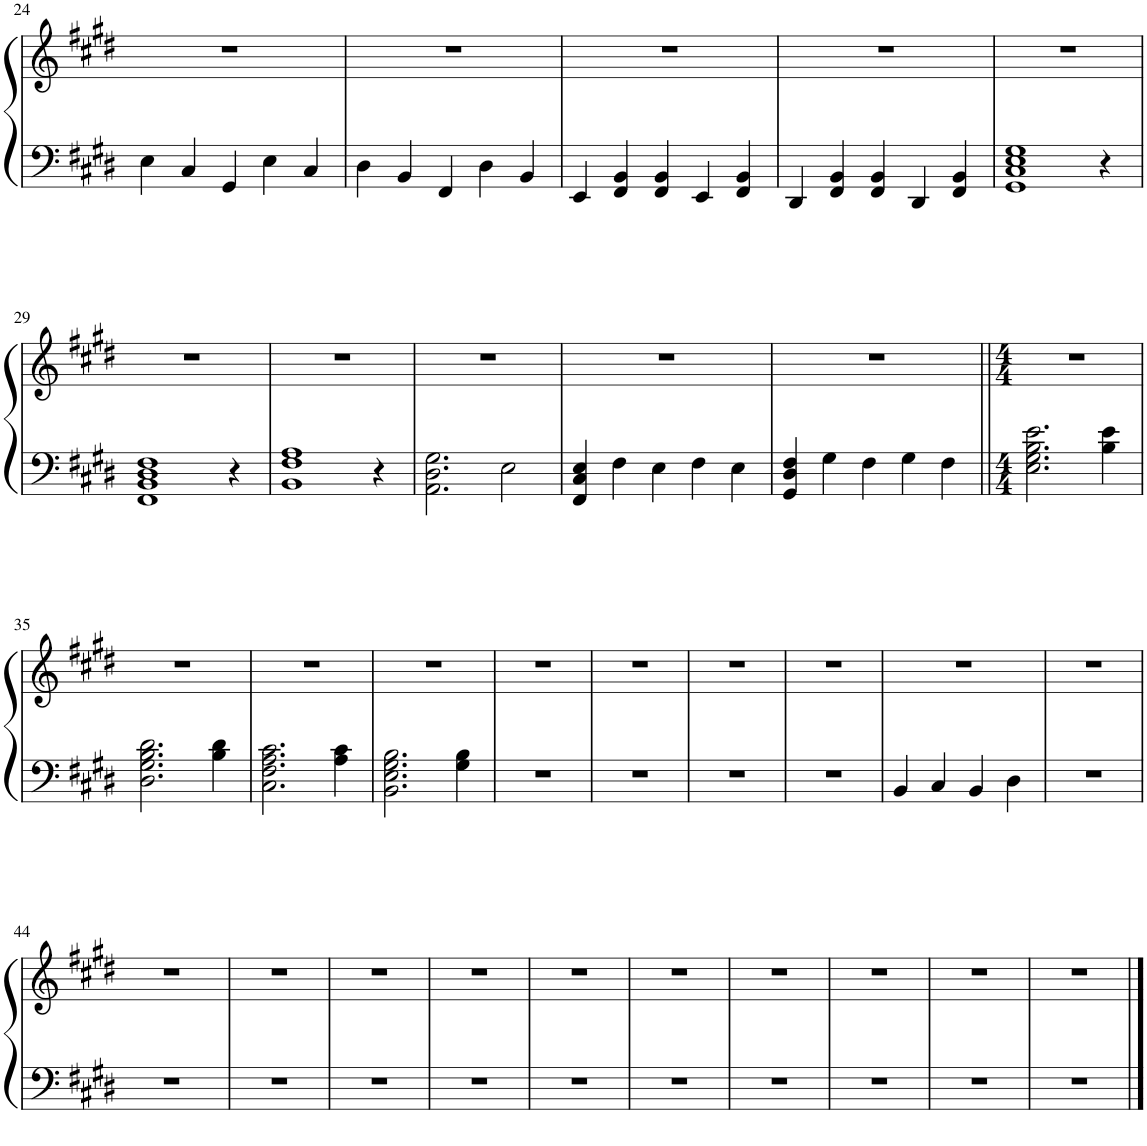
**kern	**kern
*part1	*part1
*staff2	*staff1
*I"Piano	*
*I'Pno.	*
!!LO:PB:g=z
*clefF4	*clefG2
*k[f#c#g#d#]	*k[f#c#g#d#]
*M5/4	*M5/4
=24	=24
4E\	4%5r
4C#/	.
4GG#/	.
4E\	.
4C#/	.
=25	=25
4D#\	4%5r
4BB/	.
4FF#/	.
4D#\	.
4BB/	.
=26	=26
4EE/	4%5r
4FF#/ 4BB/	.
4FF#/ 4BB/	.
4EE/	.
4FF#/ 4BB/	.
=27	=27
4DD#/	4%5r
4FF#/ 4BB/	.
4FF#/ 4BB/	.
4DD#/	.
4FF#/ 4BB/	.
=28	=28
1GG# 1C# 1E 1G#	4%5r
4r	.
!!LO:LB:g=z
=29	=29
1FF# 1BB 1D# 1F#	4%5r
4r	.
=30	=30
1BB 1F# 1A	4%5r
4r	.
=31	=31
2.AA\ 2.D#\ 2.G#\	4%5r
2E\	.
=32	=32
4FF#/ 4C#/ 4E/	4%5r
4F#\	.
4E\	.
4F#\	.
4E\	.
=33	=33
4GG#/ 4D#/ 4F#/	4%5r
4G#\	.
4F#\	.
4G#\	.
4F#\	.
=34||	=34||
*M4/4	*M4/4
2.E\ 2.G#\ 2.B\ 2.e\	1r
4B\ 4e\	.
!!LO:LB:g=z
=35	=35
2.D#\ 2.G#\ 2.B\ 2.d#\	1r
4B\ 4d#\	.
=36	=36
2.C#\ 2.F#\ 2.A\ 2.c#\	1r
4A\ 4c#\	.
=37	=37
2.BB\ 2.E\ 2.G#\ 2.B\	1r
4G#\ 4B\	.
=38	=38
1r	1r
=39	=39
1r	1r
=40	=40
1r	1r
=41	=41
1r	1r
=42	=42
4BB/	1r
4C#/	.
4BB/	.
4D#\	.
=43	=43
1r	1r
!!LO:LB:g=z
=44	=44
1r	1r
=45	=45
1r	1r
=46	=46
1r	1r
=47	=47
1r	1r
=48	=48
1r	1r
=49	=49
1r	1r
=50	=50
1r	1r
=51	=51
1r	1r
=52	=52
1r	1r
=53	=53
1r	1r
==	==
*-	*-
